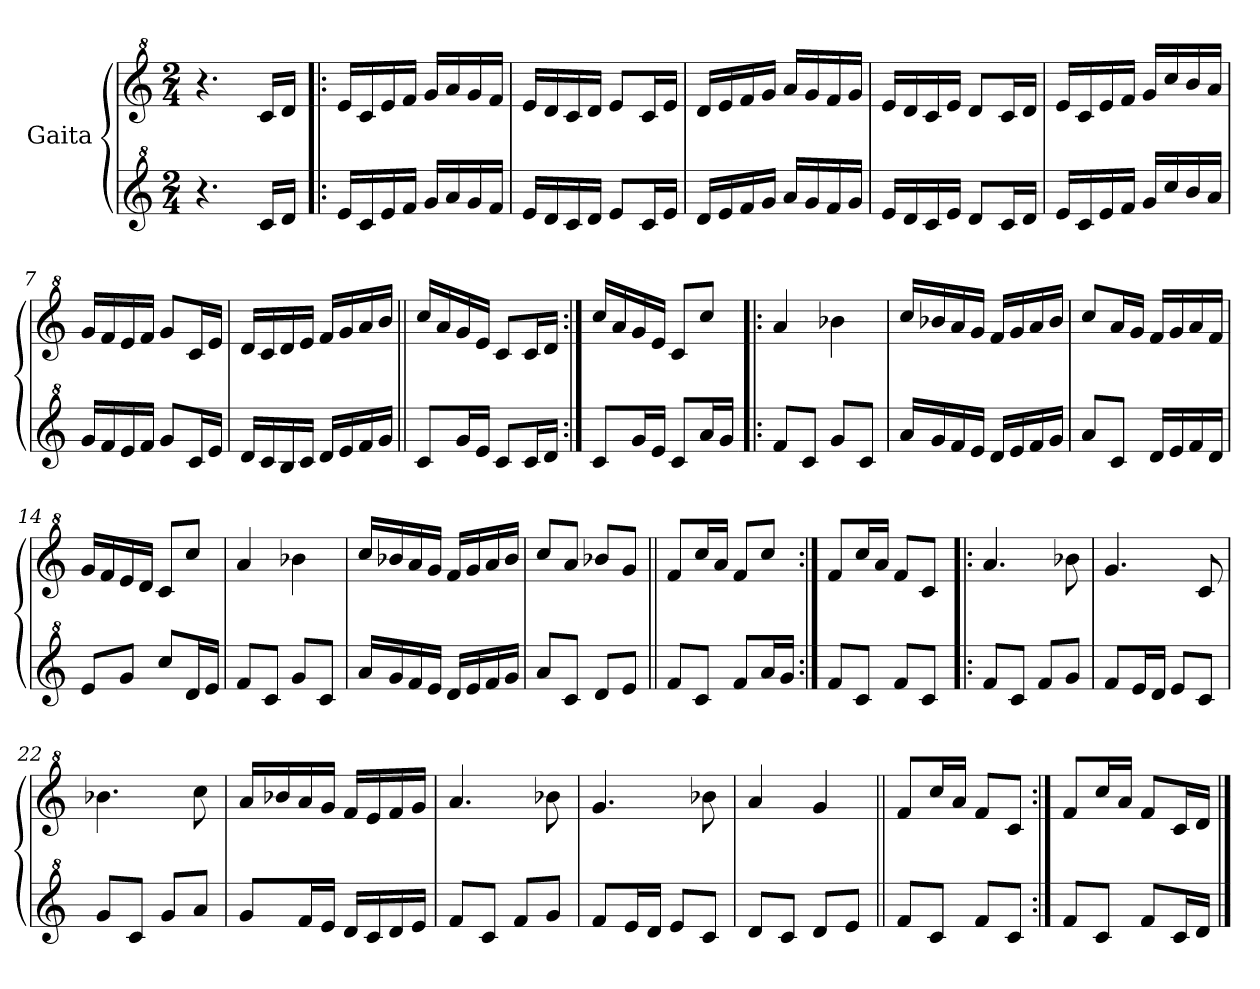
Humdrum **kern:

**kern	**kern
*part2	*part1
*staff2	*staff1
*I"Gaita	*I"Gaita
*clefG^2	*clefG^2
*k[]	*k[]
*M2/4	*M2/4
*MM104	*MM104
=1	=1
4.r	4.r
16cc/LL	16cc/LL
16dd/JJ	16dd/JJ
=2!|:	=2!|:
16ee/LL	16ee/LL
16cc/	16cc/
16ee/	16ee/
16ff/JJ	16ff/JJ
16gg/LL	16gg/LL
16aa/	16aa/
16gg/	16gg/
16ff/JJ	16ff/JJ
=3	=3
16ee/LL	16ee/LL
16dd/	16dd/
16cc/	16cc/
16dd/JJ	16dd/JJ
8ee/L	8ee/L
16cc/L	16cc/L
16ee/JJ	16ee/JJ
=4	=4
16dd/LL	16dd/LL
16ee/	16ee/
16ff/	16ff/
16gg/JJ	16gg/JJ
16aa/LL	16aa/LL
16gg/	16gg/
16ff/	16ff/
16gg/JJ	16gg/JJ
=5	=5
16ee/LL	16ee/LL
16dd/	16dd/
16cc/	16cc/
16ee/JJ	16ee/JJ
8dd/L	8dd/L
16cc/L	16cc/L
16dd/JJ	16dd/JJ
=6	=6
16ee/LL	16ee/LL
16cc/	16cc/
16ee/	16ee/
16ff/JJ	16ff/JJ
16gg/LL	16gg/LL
16ccc/	16ccc/
16bb/	16bb/
16aa/JJ	16aa/JJ
!!LO:LB:g=z
=7	=7
16gg/LL	16gg/LL
16ff/	16ff/
16ee/	16ee/
16ff/JJ	16ff/JJ
8gg/L	8gg/L
16cc/L	16cc/L
16ee/JJ	16ee/JJ
=8	=8
16dd/LL	16dd/LL
16cc/	16cc/
16b/	16dd/
16cc/JJ	16ee/JJ
16dd/LL	16ff/LL
16ee/	16gg/
16ff/	16aa/
16gg/JJ	16bb/JJ
=9||	=9||
8cc/L	16ccc/LL
.	16aa/
16gg/L	16gg/
16ee/JJ	16ee/JJ
8cc/L	8cc/L
16cc/L	16cc/L
16dd/JJ	16dd/JJ
=10:|!	=10:|!
8cc/L	16ccc/LL
.	16aa/
16gg/L	16gg/
16ee/JJ	16ee/JJ
8cc/L	8cc/L
16aa/L	8ccc/J
16gg/JJ	.
=11!|:	=11!|:
8ff/L	4aa/
8cc/J	.
8gg/L	4bb-X\
8cc/J	.
=12	=12
16aa/LL	16ccc/LL
16gg/	16bb-X/
16ff/	16aa/
16ee/JJ	16gg/JJ
16dd/LL	16ff/LL
16ee/	16gg/
16ff/	16aa/
16gg/JJ	16bb-/JJ
!!LO:LB:g=z
=13	=13
8aa/L	8ccc/L
8cc/J	16aa/L
.	16gg/JJ
16dd/LL	16ff/LL
16ee/	16gg/
16ff/	16aa/
16dd/JJ	16ff/JJ
=14	=14
8ee/L	16gg/LL
.	16ff/
8gg/J	16ee/
.	16dd/JJ
8ccc/L	8cc/L
16dd/L	8ccc/J
16ee/JJ	.
=15	=15
8ff/L	4aa/
8cc/J	.
8gg/L	4bb-X\
8cc/J	.
=16	=16
16aa/LL	16ccc/LL
16gg/	16bb-X/
16ff/	16aa/
16ee/JJ	16gg/JJ
16dd/LL	16ff/LL
16ee/	16gg/
16ff/	16aa/
16gg/JJ	16bb-/JJ
=17	=17
8aa/L	8ccc/L
8cc/J	8aa/J
8dd/L	8bb-X/L
8ee/J	8gg/J
=18||	=18||
8ff/L	8ff/L
8cc/J	16ccc/L
.	16aa/JJ
8ff/L	8ff/L
16aa/L	8ccc/J
16gg/JJ	.
=19:|!	=19:|!
8ff/L	8ff/L
8cc/J	16ccc/L
.	16aa/JJ
8ff/L	8ff/L
8cc/J	8cc/J
=20!|:	=20!|:
8ff/L	4.aa/
8cc/J	.
8ff/L	.
8gg/J	8bb-X\
!!LO:LB:g=z
=21	=21
8ff/L	4.gg/
16ee/L	.
16dd/JJ	.
8ee/L	.
8cc/J	8cc/
=22	=22
8gg/L	4.bb-X\
8cc/J	.
8gg/L	.
8aa/J	8ccc\
=23	=23
8gg/L	16aa/LL
.	16bb-X/
16ff/L	16aa/
16ee/JJ	16gg/JJ
16dd/LL	16ff/LL
16cc/	16ee/
16dd/	16ff/
16ee/JJ	16gg/JJ
=24	=24
8ff/L	4.aa/
8cc/J	.
8ff/L	.
8gg/J	8bb-X\
=25	=25
8ff/L	4.gg/
16ee/L	.
16dd/JJ	.
8ee/L	.
8cc/J	8bb-X\
=26	=26
8dd/L	4aa/
8cc/J	.
8dd/L	4gg/
8ee/J	.
=27||	=27||
8ff/L	8ff/L
8cc/J	16ccc/L
.	16aa/JJ
8ff/L	8ff/L
8cc/J	8cc/J
=28:|!	=28:|!
8ff/L	8ff/L
8cc/J	16ccc/L
.	16aa/JJ
8ff/L	8ff/L
16cc/L	16cc/L
16dd/JJ	16dd/JJ
==	==
*-	*-
